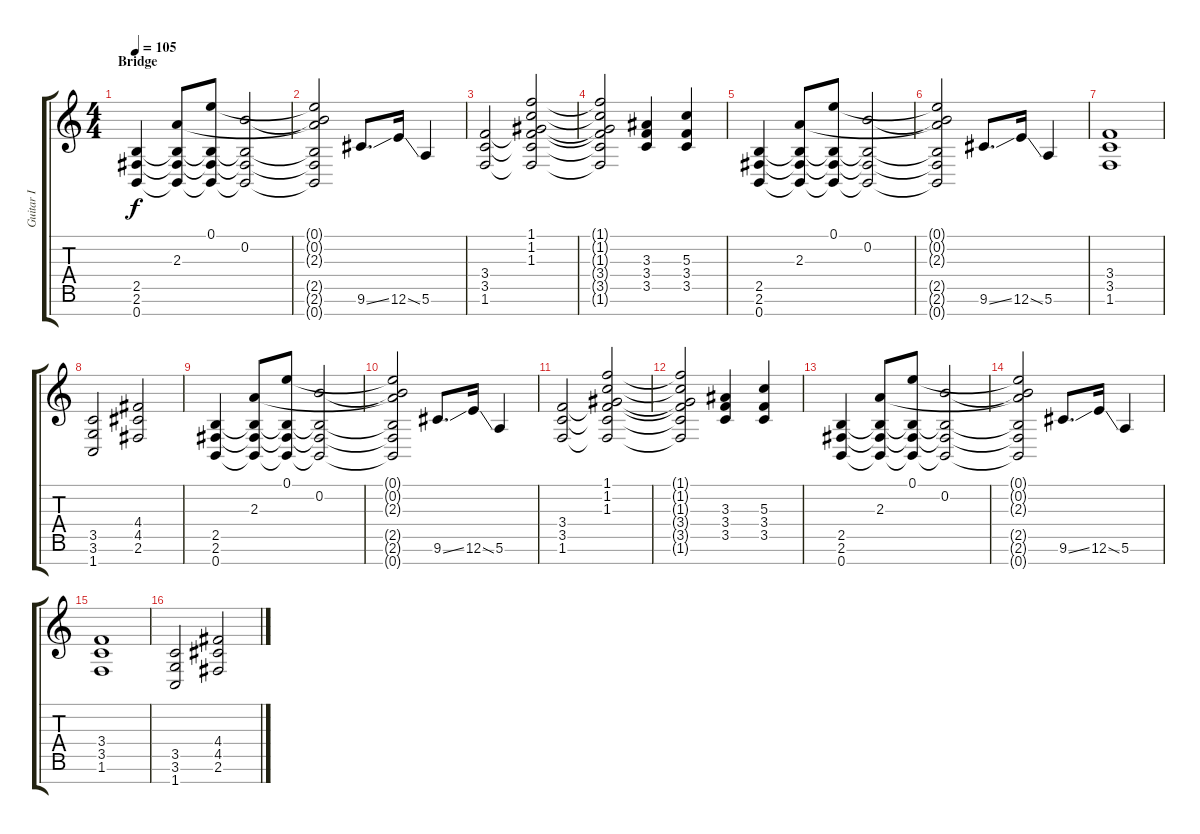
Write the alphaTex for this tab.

\track ("Guitar I" "Guitar I") {instrument distortionguitar}
\staff {score tabs}
\tuning (E4 B3 G3 D3 A2 E2 B1) {hide}
\ts (4 4)
\section ("" "Bridge")
\tempo 105
\clef g2
\ks c
(2.5 2.6 0.7).4{dy f} (2.3 2.5{t} 2.6{t} 0.7{t}).8 (0.1 2.5{t} 2.6{t} 0.7{t}).8 (0.2 2.5{t} 2.6{t} 0.7{t}).2 |
(0.1{t} 0.2{t} 2.3{t} 2.5{t} 2.6{t} 0.7{t}).2 9.6{ss}.8{d} 12.6{ss}.16 5.6.4 |
(3.4 3.5 1.6).2 (1.1 1.2 1.3 3.4{t} 3.5{t} 1.6{t}).2 |
(1.1{t} 1.2{t} 1.3{t} 3.4{t} 3.5{t} 1.6{t}).2 (3.3 3.4 3.5).4 (5.3 3.4 3.5).4 |
(2.5 2.6 0.7).4 (2.3 2.5{t} 2.6{t} 0.7{t}).8 (0.1 2.5{t} 2.6{t} 0.7{t}).8 (0.2 2.5{t} 2.6{t} 0.7{t}).2 |
(0.1{t} 0.2{t} 2.3{t} 2.5{t} 2.6{t} 0.7{t}).2 9.6{ss}.8{d} 12.6{ss}.16 5.6.4 |
(3.4 3.5 1.6).1 |
(3.5 3.6 1.7).2 (4.4 4.5 2.6).2 |
(2.5 2.6 0.7).4 (2.3 2.5{t} 2.6{t} 0.7{t}).8 (0.1 2.5{t} 2.6{t} 0.7{t}).8 (0.2 2.5{t} 2.6{t} 0.7{t}).2 |
(0.1{t} 0.2{t} 2.3{t} 2.5{t} 2.6{t} 0.7{t}).2 9.6{ss}.8{d} 12.6{ss}.16 5.6.4 |
(3.4 3.5 1.6).2 (1.1 1.2 1.3 3.4{t} 3.5{t} 1.6{t}).2 |
(1.1{t} 1.2{t} 1.3{t} 3.4{t} 3.5{t} 1.6{t}).2 (3.3 3.4 3.5).4 (5.3 3.4 3.5).4 |
(2.5 2.6 0.7).4 (2.3 2.5{t} 2.6{t} 0.7{t}).8 (0.1 2.5{t} 2.6{t} 0.7{t}).8 (0.2 2.5{t} 2.6{t} 0.7{t}).2 |
(0.1{t} 0.2{t} 2.3{t} 2.5{t} 2.6{t} 0.7{t}).2 9.6{ss}.8{d} 12.6{ss}.16 5.6.4 |
(3.4 3.5 1.6).1 |
(3.5 3.6 1.7).2 (4.4 4.5 2.6).2
